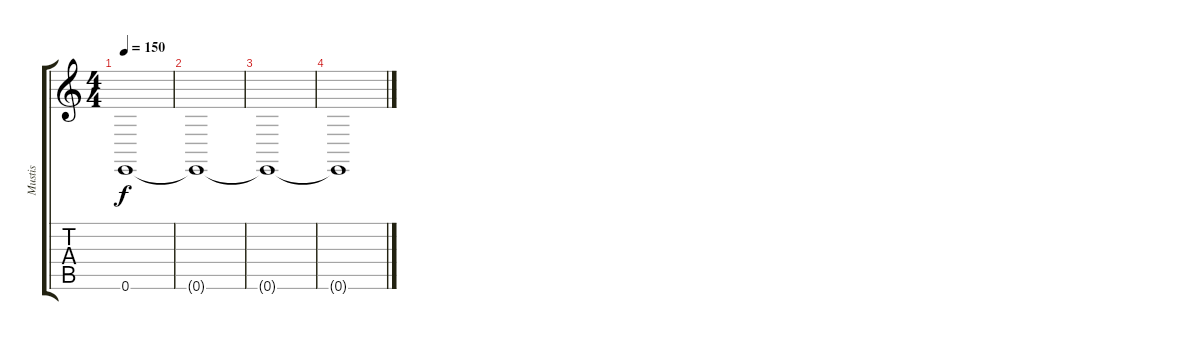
\track ("Mustis" "Mustis") {instrument stringensemble1}
\staff {score tabs}
\tuning (E4 B3 G3 D3 A2 E2) {hide}
\ts (4 4)
\tempo 150
\clef g2
\ks c
0.6{t}.1{dy f} |
0.6{t}.1{volume 0} |
0.6{t}.1 |
0.6{t}.1
